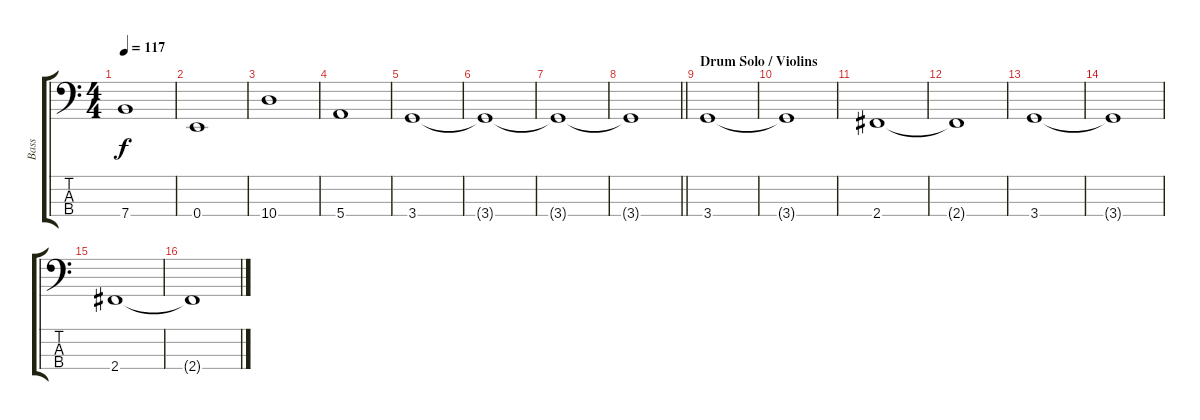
\track ("Bass" "Bass") {instrument electricbassfinger}
\staff {score tabs}
\tuning (G2 D2 A1 E1) {hide}
\ts (4 4)
\tempo 117
\clef f4
\ks c
7.4.1{dy f} |
0.4.1 |
10.4.1 |
5.4.1 |
3.4.1 |
3.4{t}.1 |
3.4{t}.1 |
\barLineRight lightlight
3.4{t}.1 |
\section ("" "Drum Solo / Violins")
3.4.1 |
3.4{t}.1 |
2.4.1 |
2.4{t}.1 |
3.4.1 |
3.4{t}.1 |
2.4.1 |
2.4{t}.1
